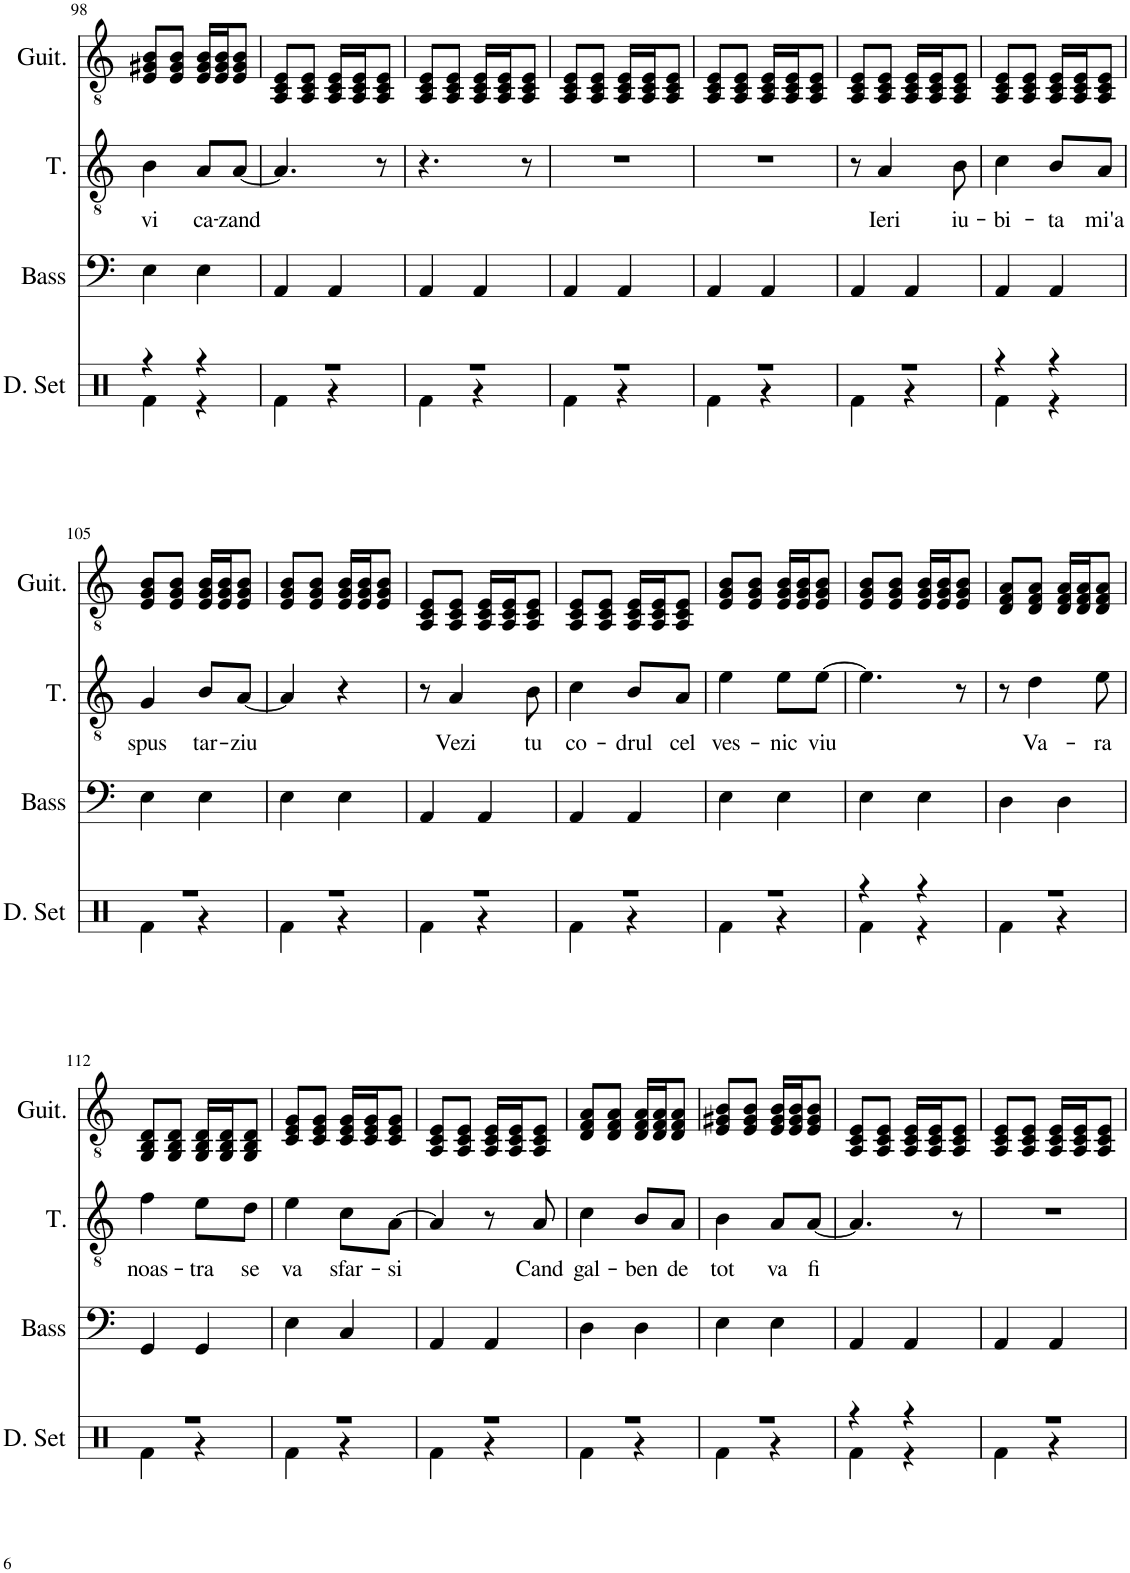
**kern	**kern	**kern	**text	**kern
*part4	*part3	*part2	*part2	*part1
*staff4	*staff3	*staff2	*staff2	*staff1
*I"Drumset	*I"Acoustic Bass	*I"Tenor	*	*I"Acoustic Guitar
*I'D. Set	*I'Bass	*I'T.	*	*I'Guit.
!!LO:PB:g=z
*clefX	*clefF4	*clefGv2	*	*clefGv2
*	*Trd7c12	*	*	*
*k[]	*k[]	*k[]	*	*k[]
*M2/4	*M2/4	*M2/4	*	*M2/4
=98	=98	=98	=98	=98
*^	*	*	*	*
!	!	!	!	!LO:LY:b	!
4r	4Rf\	4E\	4B\	vi	8E/ 8G#X/ 8B/L
.	.	.	.	.	8E/ 8G#/ 8B/J
!	!	!	!	!LO:LY:b	!
4r	4r	4E\	8A/L	ca-	16E/ 16G#/ 16B/LL
.	.	.	.	.	16E/ 16G#/ 16B/J
!	!	!	!	!LO:LY:b	!
.	.	.	[8A/J	-zand	8E/ 8G#/ 8B/J
=99	=99	=99	=99	=99	=99
2r	4Rf\	4AA/	4.A/]	.	8AA/ 8C/ 8E/L
.	.	.	.	.	8AA/ 8C/ 8E/J
.	4r	4AA/	.	.	16AA/ 16C/ 16E/LL
.	.	.	.	.	16AA/ 16C/ 16E/J
.	.	.	8r	.	8AA/ 8C/ 8E/J
=100	=100	=100	=100	=100	=100
2r	4Rf\	4AA/	4.r	.	8AA/ 8C/ 8E/L
.	.	.	.	.	8AA/ 8C/ 8E/J
.	4r	4AA/	.	.	16AA/ 16C/ 16E/LL
.	.	.	.	.	16AA/ 16C/ 16E/J
.	.	.	8r	.	8AA/ 8C/ 8E/J
=101	=101	=101	=101	=101	=101
2r	4Rf\	4AA/	2r	.	8AA/ 8C/ 8E/L
.	.	.	.	.	8AA/ 8C/ 8E/J
.	4r	4AA/	.	.	16AA/ 16C/ 16E/LL
.	.	.	.	.	16AA/ 16C/ 16E/J
.	.	.	.	.	8AA/ 8C/ 8E/J
=102	=102	=102	=102	=102	=102
2r	4Rf\	4AA/	2r	.	8AA/ 8C/ 8E/L
.	.	.	.	.	8AA/ 8C/ 8E/J
.	4r	4AA/	.	.	16AA/ 16C/ 16E/LL
.	.	.	.	.	16AA/ 16C/ 16E/J
.	.	.	.	.	8AA/ 8C/ 8E/J
=103	=103	=103	=103	=103	=103
2r	4Rf\	4AA/	8r	.	8AA/ 8C/ 8E/L
!	!	!	!	!LO:LY:b	!
.	.	.	4A/	Ieri	8AA/ 8C/ 8E/J
.	4r	4AA/	.	.	16AA/ 16C/ 16E/LL
.	.	.	.	.	16AA/ 16C/ 16E/J
!	!	!	!	!LO:LY:b	!
.	.	.	8B\	iu-	8AA/ 8C/ 8E/J
=104	=104	=104	=104	=104	=104
!	!	!	!	!LO:LY:b	!
4r	4Rf\	4AA/	4c\	-bi-	8AA/ 8C/ 8E/L
.	.	.	.	.	8AA/ 8C/ 8E/J
!	!	!	!	!LO:LY:b	!
4r	4r	4AA/	8B/L	-ta	16AA/ 16C/ 16E/LL
.	.	.	.	.	16AA/ 16C/ 16E/J
!	!	!	!	!LO:LY:b	!
.	.	.	8A/J	mi'a	8AA/ 8C/ 8E/J
!!LO:LB:g=z
=105	=105	=105	=105	=105	=105
!	!	!	!	!LO:LY:b	!
2r	4Rf\	4E\	4G/	spus	8E/ 8G/ 8B/L
.	.	.	.	.	8E/ 8G/ 8B/J
!	!	!	!	!LO:LY:b	!
.	4r	4E\	8B/L	tar-	16E/ 16G/ 16B/LL
.	.	.	.	.	16E/ 16G/ 16B/J
!	!	!	!	!LO:LY:b	!
.	.	.	[8A/J	-ziu	8E/ 8G/ 8B/J
=106	=106	=106	=106	=106	=106
2r	4Rf\	4E\	4A/]	.	8E/ 8G/ 8B/L
.	.	.	.	.	8E/ 8G/ 8B/J
.	4r	4E\	4r	.	16E/ 16G/ 16B/LL
.	.	.	.	.	16E/ 16G/ 16B/J
.	.	.	.	.	8E/ 8G/ 8B/J
=107	=107	=107	=107	=107	=107
2r	4Rf\	4AA/	8r	.	8AA/ 8C/ 8E/L
!	!	!	!	!LO:LY:b	!
.	.	.	4A/	Vezi	8AA/ 8C/ 8E/J
.	4r	4AA/	.	.	16AA/ 16C/ 16E/LL
.	.	.	.	.	16AA/ 16C/ 16E/J
!	!	!	!	!LO:LY:b	!
.	.	.	8B\	tu	8AA/ 8C/ 8E/J
=108	=108	=108	=108	=108	=108
!	!	!	!	!LO:LY:b	!
2r	4Rf\	4AA/	4c\	co-	8AA/ 8C/ 8E/L
.	.	.	.	.	8AA/ 8C/ 8E/J
!	!	!	!	!LO:LY:b	!
.	4r	4AA/	8B/L	-drul	16AA/ 16C/ 16E/LL
.	.	.	.	.	16AA/ 16C/ 16E/J
!	!	!	!	!LO:LY:b	!
.	.	.	8A/J	cel	8AA/ 8C/ 8E/J
=109	=109	=109	=109	=109	=109
!	!	!	!	!LO:LY:b	!
2r	4Rf\	4E\	4e\	ves-	8E/ 8G/ 8B/L
.	.	.	.	.	8E/ 8G/ 8B/J
!	!	!	!	!LO:LY:b	!
.	4r	4E\	8e\L	-nic	16E/ 16G/ 16B/LL
.	.	.	.	.	16E/ 16G/ 16B/J
!	!	!	!	!LO:LY:b	!
.	.	.	[8e\J	viu	8E/ 8G/ 8B/J
=110	=110	=110	=110	=110	=110
4r	4Rf\	4E\	4.e\]	.	8E/ 8G/ 8B/L
.	.	.	.	.	8E/ 8G/ 8B/J
4r	4r	4E\	.	.	16E/ 16G/ 16B/LL
.	.	.	.	.	16E/ 16G/ 16B/J
.	.	.	8r	.	8E/ 8G/ 8B/J
=111	=111	=111	=111	=111	=111
2r	4Rf\	4D\	8r	.	8D/ 8F/ 8A/L
!	!	!	!	!LO:LY:b	!
.	.	.	4d\	Va-	8D/ 8F/ 8A/J
.	4r	4D\	.	.	16D/ 16F/ 16A/LL
.	.	.	.	.	16D/ 16F/ 16A/J
!	!	!	!	!LO:LY:b	!
.	.	.	8e\	-ra	8D/ 8F/ 8A/J
!!LO:LB:g=z
=112	=112	=112	=112	=112	=112
!	!	!	!	!LO:LY:b	!
2r	4Rf\	4GG/	4f\	noas-	8GG/ 8BB/ 8D/L
.	.	.	.	.	8GG/ 8BB/ 8D/J
!	!	!	!	!LO:LY:b	!
.	4r	4GG/	8e\L	-tra	16GG/ 16BB/ 16D/LL
.	.	.	.	.	16GG/ 16BB/ 16D/J
!	!	!	!	!LO:LY:b	!
.	.	.	8d\J	se	8GG/ 8BB/ 8D/J
=113	=113	=113	=113	=113	=113
!	!	!	!	!LO:LY:b	!
2r	4Rf\	4E\	4e\	va	8C/ 8E/ 8G/L
.	.	.	.	.	8C/ 8E/ 8G/J
!	!	!	!	!LO:LY:b	!
.	4r	4C/	8c\L	sfar-	16C/ 16E/ 16G/LL
.	.	.	.	.	16C/ 16E/ 16G/J
!	!	!	!	!LO:LY:b	!
.	.	.	[8A\J	-si	8C/ 8E/ 8G/J
=114	=114	=114	=114	=114	=114
2r	4Rf\	4AA/	4A/]	.	8AA/ 8C/ 8E/L
.	.	.	.	.	8AA/ 8C/ 8E/J
.	4r	4AA/	8r	.	16AA/ 16C/ 16E/LL
.	.	.	.	.	16AA/ 16C/ 16E/J
!	!	!	!	!LO:LY:b	!
.	.	.	8A/	Cand	8AA/ 8C/ 8E/J
=115	=115	=115	=115	=115	=115
!	!	!	!	!LO:LY:b	!
2r	4Rf\	4D\	4c\	gal-	8D/ 8F/ 8A/L
.	.	.	.	.	8D/ 8F/ 8A/J
!	!	!	!	!LO:LY:b	!
.	4r	4D\	8B/L	-ben	16D/ 16F/ 16A/LL
.	.	.	.	.	16D/ 16F/ 16A/J
!	!	!	!	!LO:LY:b	!
.	.	.	8A/J	de	8D/ 8F/ 8A/J
=116	=116	=116	=116	=116	=116
!	!	!	!	!LO:LY:b	!
2r	4Rf\	4E\	4B\	tot	8E/ 8G#X/ 8B/L
.	.	.	.	.	8E/ 8G#/ 8B/J
!	!	!	!	!LO:LY:b	!
.	4r	4E\	8A/L	va	16E/ 16G#/ 16B/LL
.	.	.	.	.	16E/ 16G#/ 16B/J
!	!	!	!	!LO:LY:b	!
.	.	.	[8A/J	fi	8E/ 8G#/ 8B/J
=117	=117	=117	=117	=117	=117
4r	4Rf\	4AA/	4.A/]	.	8AA/ 8C/ 8E/L
.	.	.	.	.	8AA/ 8C/ 8E/J
4r	4r	4AA/	.	.	16AA/ 16C/ 16E/LL
.	.	.	.	.	16AA/ 16C/ 16E/J
.	.	.	8r	.	8AA/ 8C/ 8E/J
=118	=118	=118	=118	=118	=118
2r	4Rf\	4AA/	2r	.	8AA/ 8C/ 8E/L
.	.	.	.	.	8AA/ 8C/ 8E/J
.	4r	4AA/	.	.	16AA/ 16C/ 16E/LL
.	.	.	.	.	16AA/ 16C/ 16E/J
.	.	.	.	.	8AA/ 8C/ 8E/J
*v	*v	*	*	*	*
=	=	=	=	=
*-	*-	*-	*-	*-
